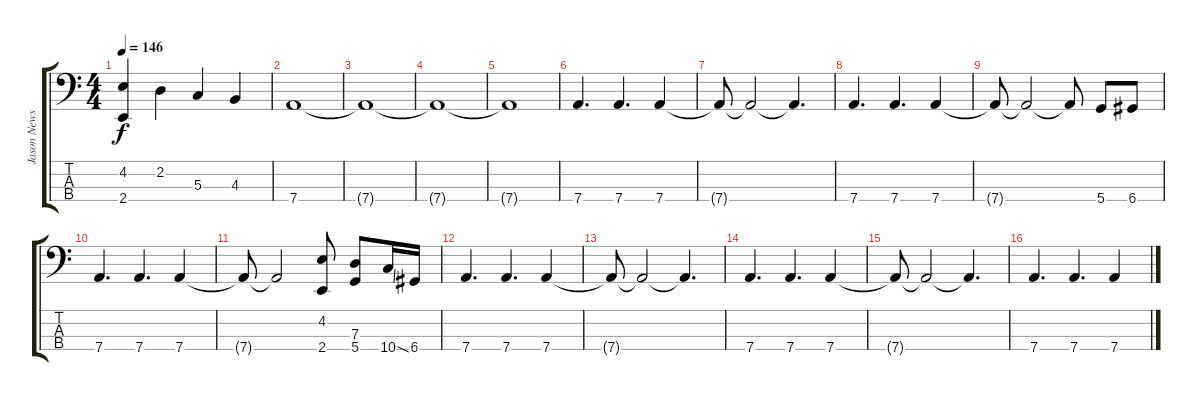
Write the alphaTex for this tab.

\track ("Jason Newsted" "Jason News") {instrument electricbasspick}
\staff {score tabs}
\tuning (F2 C2 G1 D1) {hide}
\ts (4 4)
\tempo 146
\clef f4
\ks c
(4.2 2.4).4{dy f} 2.2.4 5.3.4 4.3.4 |
7.4.1 |
7.4{t}.1 |
7.4{t}.1 |
7.4{t}.1 |
7.4.4{d} 7.4.4{d} 7.4.4 |
7.4{t}.8 7.4{t}.2 7.4{t}.4{d} |
7.4.4{d} 7.4.4{d} 7.4.4 |
7.4{t}.8 7.4{t}.2 7.4{t}.8 5.4.8 6.4.8 |
7.4.4{d} 7.4.4{d} 7.4.4 |
7.4{t}.8 7.4{t}.2 (4.2 2.4).8 (7.3 5.4).8 10.4{ss}.16 6.4.16 |
7.4.4{d} 7.4.4{d} 7.4.4 |
7.4{t}.8 7.4{t}.2 7.4{t}.4{d} |
7.4.4{d} 7.4.4{d} 7.4.4 |
7.4{t}.8 7.4{t}.2 7.4{t}.4{d} |
7.4.4{d} 7.4.4{d} 7.4.4
